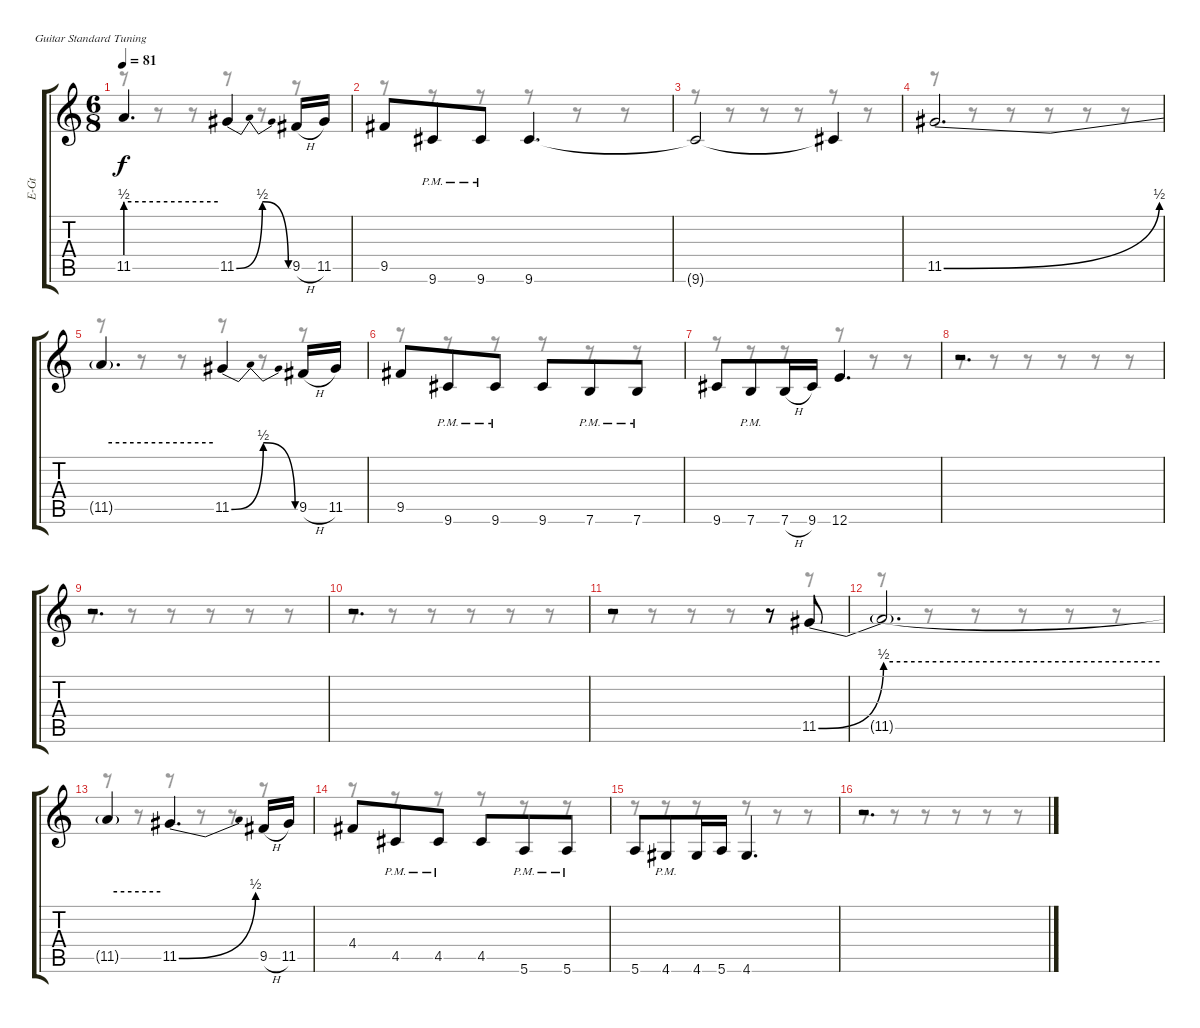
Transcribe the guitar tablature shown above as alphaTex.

\bracketExtendMode groupsimilarinstruments
\track ("Backing Guitar" "E-Gt") {instrument distortionguitar}
\staff {score tabs}
\tuning (E4 B3 G3 D3 A2 E2)
\voice
\ts (6 8)
\tempo 81
\clef g2
\ks c
11.5{be (hold 0 2 60 2) t}.4{d dy f} 11.5{be (bendrelease 0 0 30 2 30 2 60 0) acc #}.4 9.5{h acc #}.16 11.5{acc #}.16 |
9.5{acc #}.8 9.6{pm acc #}.8 9.6{pm acc #}.8 9.6{acc #}.4{d} |
9.6{t acc #}.2 9.6{t acc #}.4 |
11.5{be (bend 0 0 60 2) acc #}.2{d} |
11.5{be (hold 0 2 60 2) t}.4{d} 11.5{be (bendrelease 0 0 30 2 30 2 60 0) acc #}.4 9.5{h acc #}.16 11.5{acc #}.16 |
9.5{acc #}.8 9.6{pm acc #}.8 9.6{pm acc #}.8 9.6{acc #}.8 7.6{pm}.8 7.6{pm}.8 |
9.6{acc #}.8 7.6{pm}.8 7.6{h}.16 9.6{acc #}.16 12.6.4{d} |
r.2{d} |
r.2{d} |
r.2{d} |
r.2 r.8 11.5{be (bend 0 0 60 2) acc #}.8 |
11.5{be (hold 0 2 60 2) t}.2{d} |
11.5{be (hold 0 2 60 2) t}.4 11.5{be (bend 0 0 60 2) acc #}.4{d} 9.5{h acc #}.16 11.5{acc #}.16 |
4.4{acc #}.8 4.5{pm acc #}.8 4.5{pm acc #}.8 4.5{acc #}.8 5.6{pm}.8 5.6{pm}.8 |
5.6.8 4.6{pm acc #}.8 4.6{acc #}.16 5.6.16 4.6{acc #}.4{d} |
r.2{d}
\voice
\clef g2
\ottava regular
\simile none
\ks c
r.8{dy mf} r.8 r.8 r.8 r.8 r.8 |
r.8 r.8 r.8 r.8 r.8 r.8 |
r.8 r.8 r.8 r.8 r.8 r.8 |
r.8 r.8 r.8 r.8 r.8 r.8 |
r.8 r.8 r.8 r.8 r.8 r.8 |
r.8 r.8 r.8 r.8 r.8 r.8 |
r.8 r.8 r.8 r.8 r.8 r.8 |
r.8 r.8 r.8 r.8 r.8 r.8 |
r.8 r.8 r.8 r.8 r.8 r.8 |
r.8 r.8 r.8 r.8 r.8 r.8 |
r.8 r.8 r.8 r.8 r.8 r.8 |
r.8 r.8 r.8 r.8 r.8 r.8 |
r.8 r.8 r.8 r.8 r.8 r.8 |
r.8 r.8 r.8 r.8 r.8 r.8 |
r.8 r.8 r.8 r.8 r.8 r.8 |
r.8 r.8 r.8 r.8 r.8 r.8
